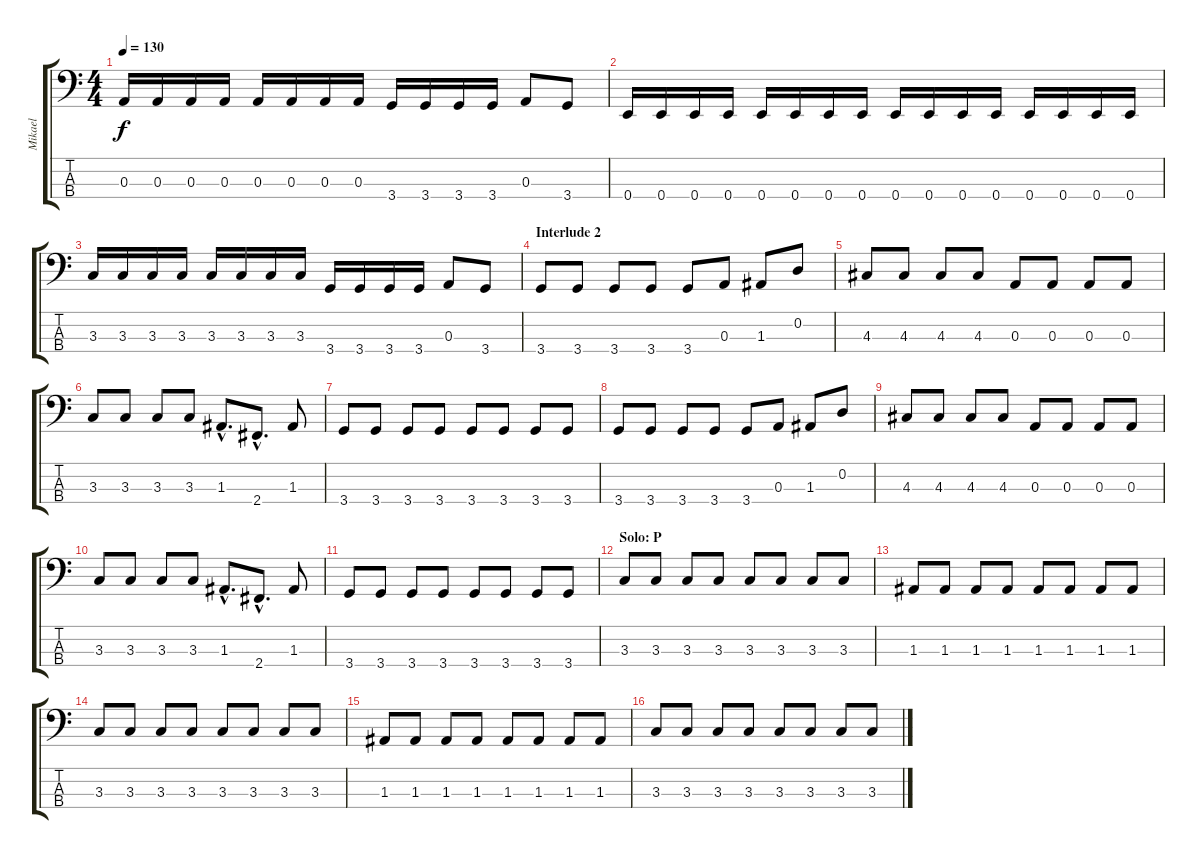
\track ("Mikael" "Mikael") {instrument electricbasspick}
\staff {score tabs}
\tuning (G2 D2 A1 E1) {hide}
\ts (4 4)
\tempo 130
\clef f4
\ks c
0.3.16{dy f} 0.3.16 0.3.16 0.3.16 0.3.16 0.3.16 0.3.16 0.3.16 3.4.16 3.4.16 3.4.16 3.4.16 0.3.8 3.4.8 |
0.4.16 0.4.16 0.4.16 0.4.16 0.4.16 0.4.16 0.4.16 0.4.16 0.4.16 0.4.16 0.4.16 0.4.16 0.4.16 0.4.16 0.4.16 0.4.16 |
3.3.16 3.3.16 3.3.16 3.3.16 3.3.16 3.3.16 3.3.16 3.3.16 3.4.16 3.4.16 3.4.16 3.4.16 0.3.8 3.4.8 |
\section ("" "Interlude 2")
3.4.8 3.4.8 3.4.8 3.4.8 3.4.8 0.3.8 1.3.8 0.2.8 |
4.3.8 4.3.8 4.3.8 4.3.8 0.3.8 0.3.8 0.3.8 0.3.8 |
3.3.8 3.3.8 3.3.8 3.3.8 1.3{hac}.8{d} 2.4{hac}.8{d} 1.3.8 |
3.4.8 3.4.8 3.4.8 3.4.8 3.4.8 3.4.8 3.4.8 3.4.8 |
3.4.8 3.4.8 3.4.8 3.4.8 3.4.8 0.3.8 1.3.8 0.2.8 |
4.3.8 4.3.8 4.3.8 4.3.8 0.3.8 0.3.8 0.3.8 0.3.8 |
3.3.8 3.3.8 3.3.8 3.3.8 1.3{hac}.8{d} 2.4{hac}.8{d} 1.3.8 |
3.4.8 3.4.8 3.4.8 3.4.8 3.4.8 3.4.8 3.4.8 3.4.8 |
\section ("" "Solo: P")
3.3.8 3.3.8 3.3.8 3.3.8 3.3.8 3.3.8 3.3.8 3.3.8 |
1.3.8 1.3.8 1.3.8 1.3.8 1.3.8 1.3.8 1.3.8 1.3.8 |
3.3.8 3.3.8 3.3.8 3.3.8 3.3.8 3.3.8 3.3.8 3.3.8 |
1.3.8 1.3.8 1.3.8 1.3.8 1.3.8 1.3.8 1.3.8 1.3.8 |
3.3.8 3.3.8 3.3.8 3.3.8 3.3.8 3.3.8 3.3.8 3.3.8
